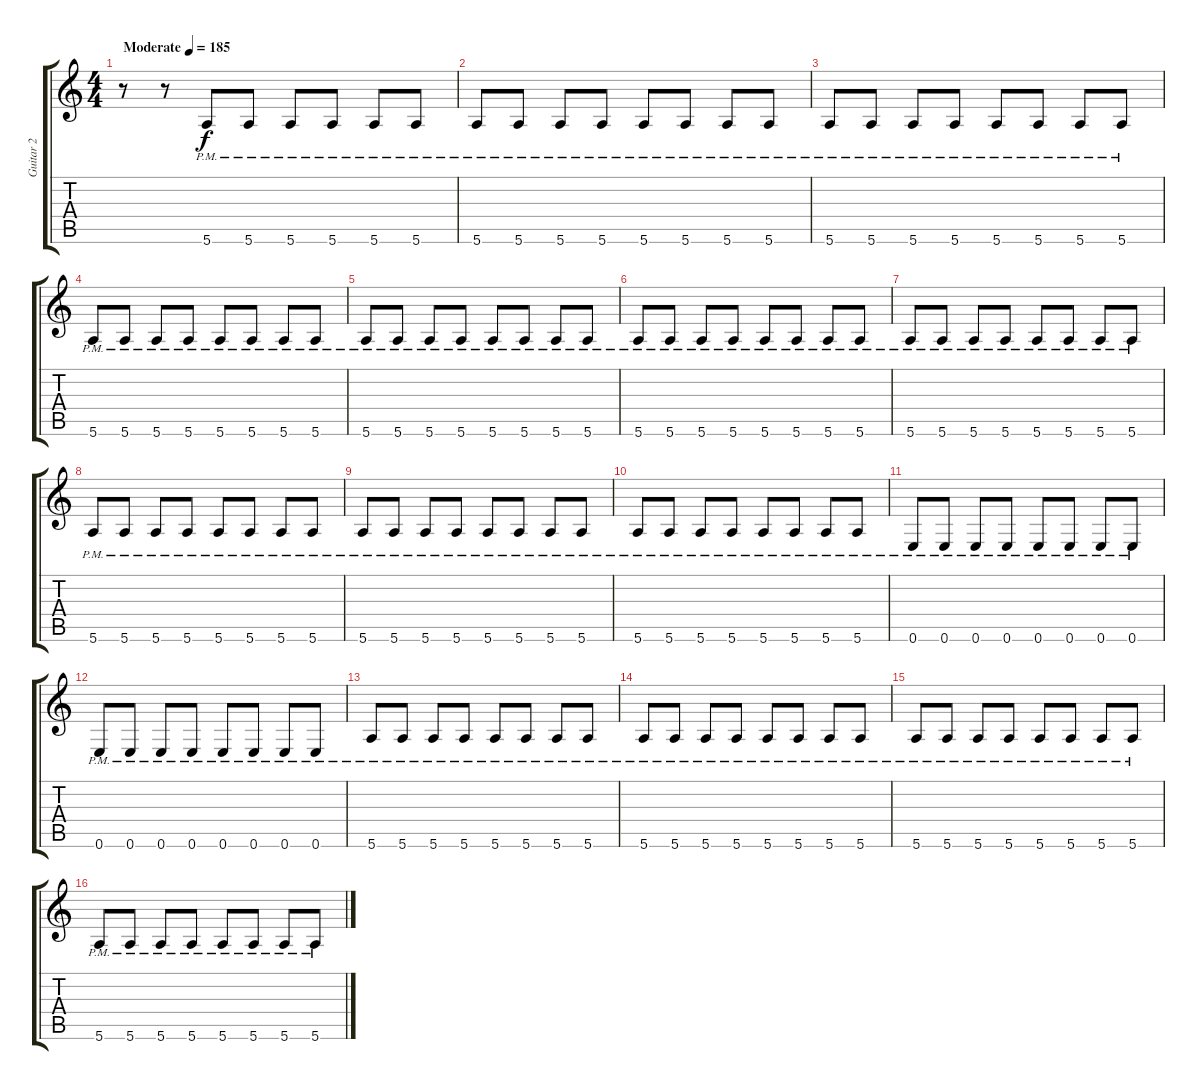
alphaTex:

\track ("Guitar 2" "Guitar 2") {instrument distortionguitar}
\staff {score tabs}
\tuning (E4 B3 G3 D3 A2 E2) {hide}
\ts (4 4)
\tempo (185 "Moderate")
\clef g2
\ks c
r.8{dy f instrument distortionguitar} r.8 5.6{pm}.8 5.6{pm}.8 5.6{pm}.8 5.6{pm}.8 5.6{pm}.8 5.6{pm}.8 |
5.6{pm}.8 5.6{pm}.8 5.6{pm}.8 5.6{pm}.8 5.6{pm}.8 5.6{pm}.8 5.6{pm}.8 5.6{pm}.8 |
5.6{pm}.8 5.6{pm}.8 5.6{pm}.8 5.6{pm}.8 5.6{pm}.8 5.6{pm}.8 5.6{pm}.8 5.6{pm}.8 |
5.6{pm}.8 5.6{pm}.8 5.6{pm}.8 5.6{pm}.8 5.6{pm}.8 5.6{pm}.8 5.6{pm}.8 5.6{pm}.8 |
5.6{pm}.8 5.6{pm}.8 5.6{pm}.8 5.6{pm}.8 5.6{pm}.8 5.6{pm}.8 5.6{pm}.8 5.6{pm}.8 |
5.6{pm}.8 5.6{pm}.8 5.6{pm}.8 5.6{pm}.8 5.6{pm}.8 5.6{pm}.8 5.6{pm}.8 5.6{pm}.8 |
5.6{pm}.8 5.6{pm}.8 5.6{pm}.8 5.6{pm}.8 5.6{pm}.8 5.6{pm}.8 5.6{pm}.8 5.6{pm}.8 |
5.6{pm}.8 5.6{pm}.8 5.6{pm}.8 5.6{pm}.8 5.6{pm}.8 5.6{pm}.8 5.6{pm}.8 5.6{pm}.8 |
5.6{pm}.8 5.6{pm}.8 5.6{pm}.8 5.6{pm}.8 5.6{pm}.8 5.6{pm}.8 5.6{pm}.8 5.6{pm}.8 |
5.6{pm}.8 5.6{pm}.8 5.6{pm}.8 5.6{pm}.8 5.6{pm}.8 5.6{pm}.8 5.6{pm}.8 5.6{pm}.8 |
0.6{pm}.8 0.6{pm}.8 0.6{pm}.8 0.6{pm}.8 0.6{pm}.8 0.6{pm}.8 0.6{pm}.8 0.6{pm}.8 |
0.6{pm}.8 0.6{pm}.8 0.6{pm}.8 0.6{pm}.8 0.6{pm}.8 0.6{pm}.8 0.6{pm}.8 0.6{pm}.8 |
5.6{pm}.8 5.6{pm}.8 5.6{pm}.8 5.6{pm}.8 5.6{pm}.8 5.6{pm}.8 5.6{pm}.8 5.6{pm}.8 |
5.6{pm}.8 5.6{pm}.8 5.6{pm}.8 5.6{pm}.8 5.6{pm}.8 5.6{pm}.8 5.6{pm}.8 5.6{pm}.8 |
5.6{pm}.8 5.6{pm}.8 5.6{pm}.8 5.6{pm}.8 5.6{pm}.8 5.6{pm}.8 5.6{pm}.8 5.6{pm}.8 |
5.6{pm}.8 5.6{pm}.8 5.6{pm}.8 5.6{pm}.8 5.6{pm}.8 5.6{pm}.8 5.6{pm}.8 5.6{pm}.8
